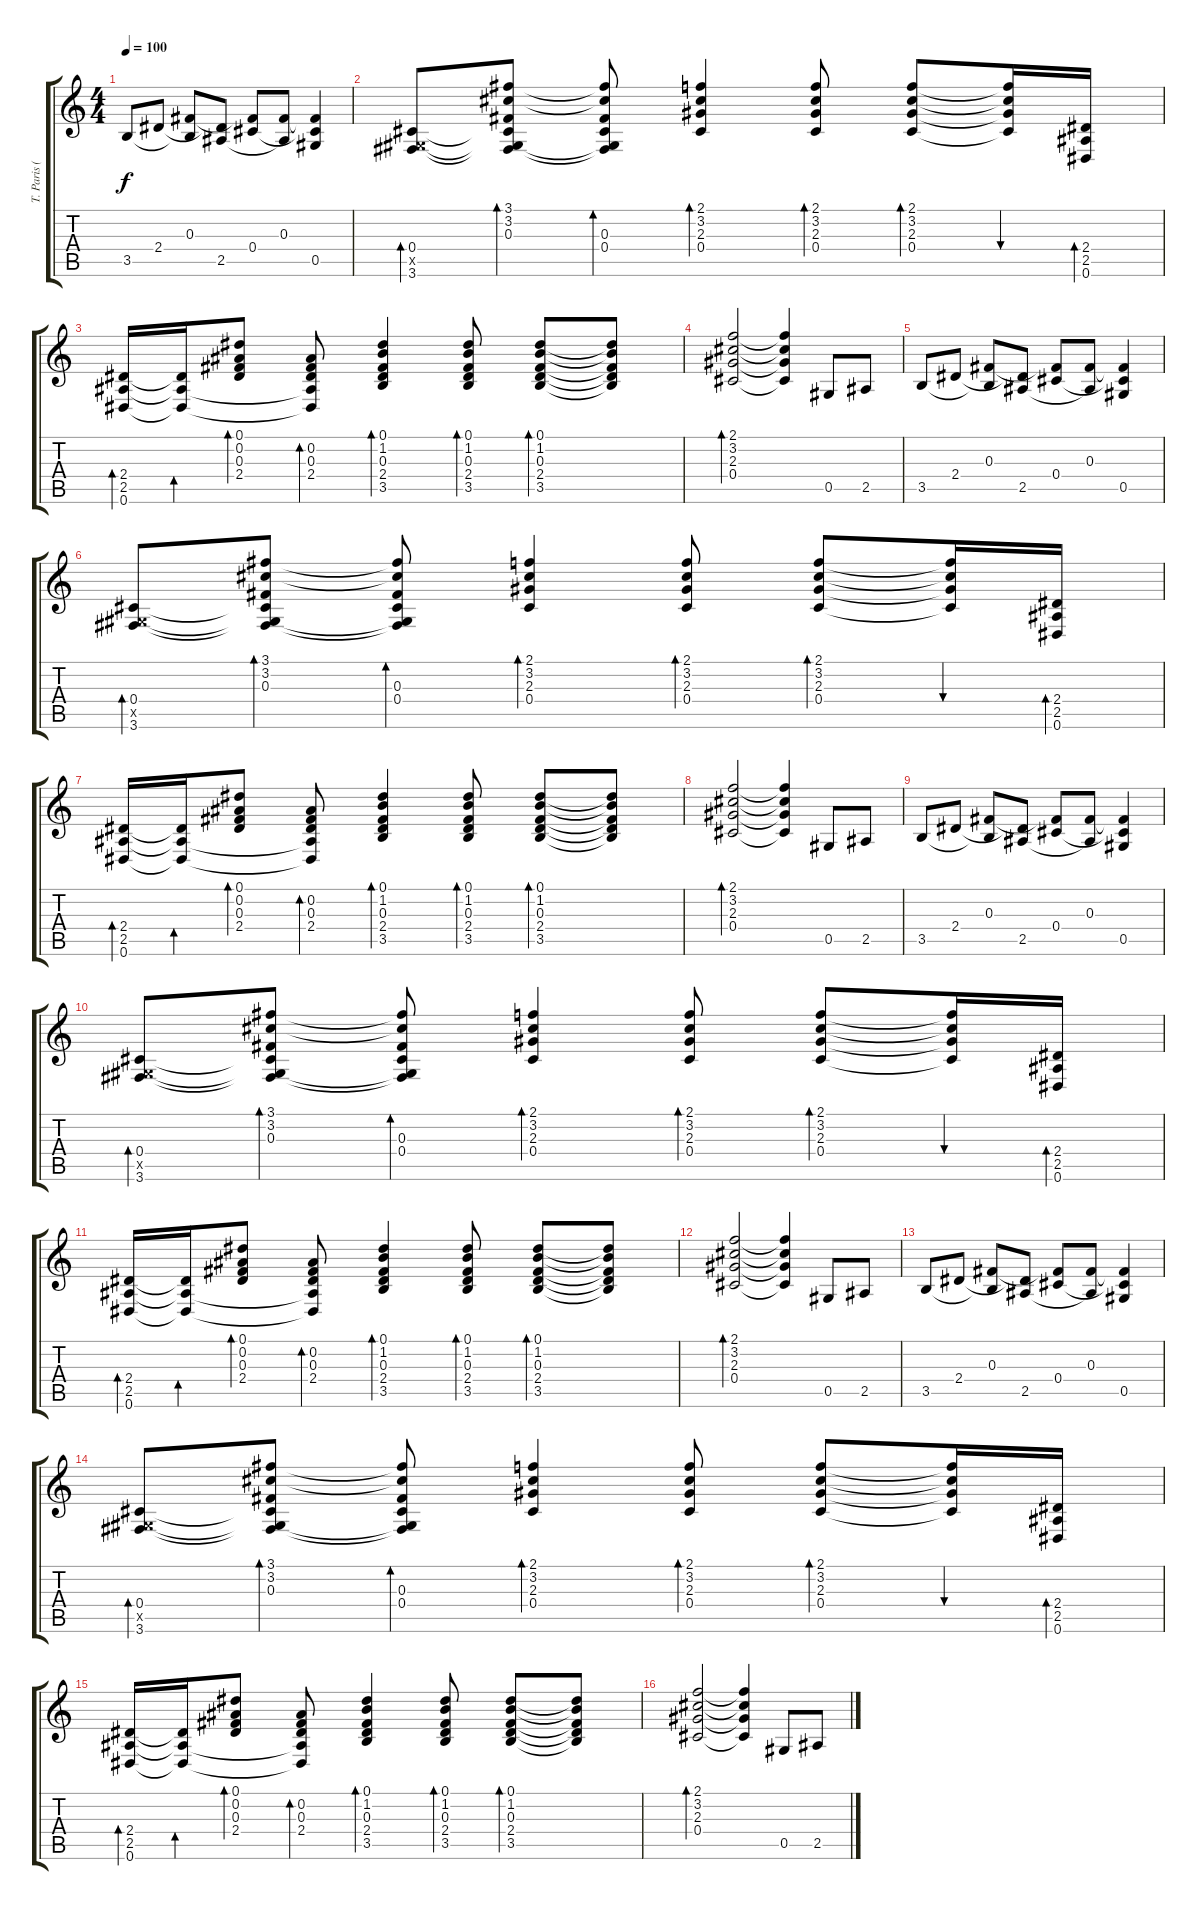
\track ("T. Paris (acoustic)" "T. Paris (") {instrument acousticguitarsteel}
\staff {score tabs}
\tuning (Eb4 Bb3 Gb3 Db3 Ab2 Eb2) {hide}
\ts (4 4)
\tempo 100
\clef g2
\ks c
3.5.8{dy f} 2.4.8 (0.3 3.5{t}).8 (2.4{t} 2.5).8 (0.3{t} 0.4).8 (0.3 2.5{t}).8 (0.3{t} 0.4{t} 0.5).4 |
(0.4 0.5{x} 3.6).8{bd 60} (3.1 3.2 0.3 0.4{t} 0.5{t} 3.6{t}).8{bd 60} (3.1{t} 3.2{t} 0.3 0.4 0.5{t} 3.6{t}).8{bd 60} (2.1 3.2 2.3 0.4).4{bd 60} (2.1 3.2 2.3 0.4).8{bd 60} (2.1 3.2 2.3 0.4).8{bd 60} (2.1{t} 3.2{t} 2.3{t} 0.4{t}).16{bu 60} (2.4 2.5 0.6).16{bd 60} |
(2.4 2.5 0.6).16{bd 60} (2.4{t} 2.5{t} 0.6{t}).16{bd 60} (0.1 0.2 0.3 2.4).8{bd 60} (0.2 0.3 2.4 2.5{t} 0.6{t}).8{bd 60} (0.1 1.2 0.3 2.4 3.5).4{bd 60} (0.1 1.2 0.3 2.4 3.5).8{bd 60} (0.1 1.2 0.3 2.4 3.5).8{bd 60} (0.1{t} 1.2{t} 0.3{t} 2.4{t} 3.5{t}).8 |
(2.1 3.2 2.3 0.4).2{bd 60} (2.1{t} 3.2{t} 2.3{t} 0.4{t}).4 0.5.8 2.5.8 |
3.5.8 2.4.8 (0.3 3.5{t}).8 (2.4{t} 2.5).8 (0.3{t} 0.4).8 (0.3 2.5{t}).8 (0.3{t} 0.4{t} 0.5).4 |
(0.4 0.5{x} 3.6).8{bd 60} (3.1 3.2 0.3 0.4{t} 0.5{t} 3.6{t}).8{bd 60} (3.1{t} 3.2{t} 0.3 0.4 0.5{t} 3.6{t}).8{bd 60} (2.1 3.2 2.3 0.4).4{bd 60} (2.1 3.2 2.3 0.4).8{bd 60} (2.1 3.2 2.3 0.4).8{bd 60} (2.1{t} 3.2{t} 2.3{t} 0.4{t}).16{bu 60} (2.4 2.5 0.6).16{bd 60} |
(2.4 2.5 0.6).16{bd 60} (2.4{t} 2.5{t} 0.6{t}).16{bd 60} (0.1 0.2 0.3 2.4).8{bd 60} (0.2 0.3 2.4 2.5{t} 0.6{t}).8{bd 60} (0.1 1.2 0.3 2.4 3.5).4{bd 60} (0.1 1.2 0.3 2.4 3.5).8{bd 60} (0.1 1.2 0.3 2.4 3.5).8{bd 60} (0.1{t} 1.2{t} 0.3{t} 2.4{t} 3.5{t}).8 |
(2.1 3.2 2.3 0.4).2{bd 60} (2.1{t} 3.2{t} 2.3{t} 0.4{t}).4 0.5.8 2.5.8 |
3.5.8 2.4.8 (0.3 3.5{t}).8 (2.4{t} 2.5).8 (0.3{t} 0.4).8 (0.3 2.5{t}).8 (0.3{t} 0.4{t} 0.5).4 |
(0.4 0.5{x} 3.6).8{bd 60} (3.1 3.2 0.3 0.4{t} 0.5{t} 3.6{t}).8{bd 60} (3.1{t} 3.2{t} 0.3 0.4 0.5{t} 3.6{t}).8{bd 60} (2.1 3.2 2.3 0.4).4{bd 60} (2.1 3.2 2.3 0.4).8{bd 60} (2.1 3.2 2.3 0.4).8{bd 60} (2.1{t} 3.2{t} 2.3{t} 0.4{t}).16{bu 60} (2.4 2.5 0.6).16{bd 60} |
(2.4 2.5 0.6).16{bd 60} (2.4{t} 2.5{t} 0.6{t}).16{bd 60} (0.1 0.2 0.3 2.4).8{bd 60} (0.2 0.3 2.4 2.5{t} 0.6{t}).8{bd 60} (0.1 1.2 0.3 2.4 3.5).4{bd 60} (0.1 1.2 0.3 2.4 3.5).8{bd 60} (0.1 1.2 0.3 2.4 3.5).8{bd 60} (0.1{t} 1.2{t} 0.3{t} 2.4{t} 3.5{t}).8 |
(2.1 3.2 2.3 0.4).2{bd 60} (2.1{t} 3.2{t} 2.3{t} 0.4{t}).4 0.5.8 2.5.8 |
3.5.8 2.4.8 (0.3 3.5{t}).8 (2.4{t} 2.5).8 (0.3{t} 0.4).8 (0.3 2.5{t}).8 (0.3{t} 0.4{t} 0.5).4 |
(0.4 0.5{x} 3.6).8{bd 60} (3.1 3.2 0.3 0.4{t} 0.5{t} 3.6{t}).8{bd 60} (3.1{t} 3.2{t} 0.3 0.4 0.5{t} 3.6{t}).8{bd 60} (2.1 3.2 2.3 0.4).4{bd 60} (2.1 3.2 2.3 0.4).8{bd 60} (2.1 3.2 2.3 0.4).8{bd 60} (2.1{t} 3.2{t} 2.3{t} 0.4{t}).16{bu 60} (2.4 2.5 0.6).16{bd 60} |
(2.4 2.5 0.6).16{bd 60} (2.4{t} 2.5{t} 0.6{t}).16{bd 60} (0.1 0.2 0.3 2.4).8{bd 60} (0.2 0.3 2.4 2.5{t} 0.6{t}).8{bd 60} (0.1 1.2 0.3 2.4 3.5).4{bd 60} (0.1 1.2 0.3 2.4 3.5).8{bd 60} (0.1 1.2 0.3 2.4 3.5).8{bd 60} (0.1{t} 1.2{t} 0.3{t} 2.4{t} 3.5{t}).8 |
(2.1 3.2 2.3 0.4).2{bd 60} (2.1{t} 3.2{t} 2.3{t} 0.4{t}).4 0.5.8 2.5.8
